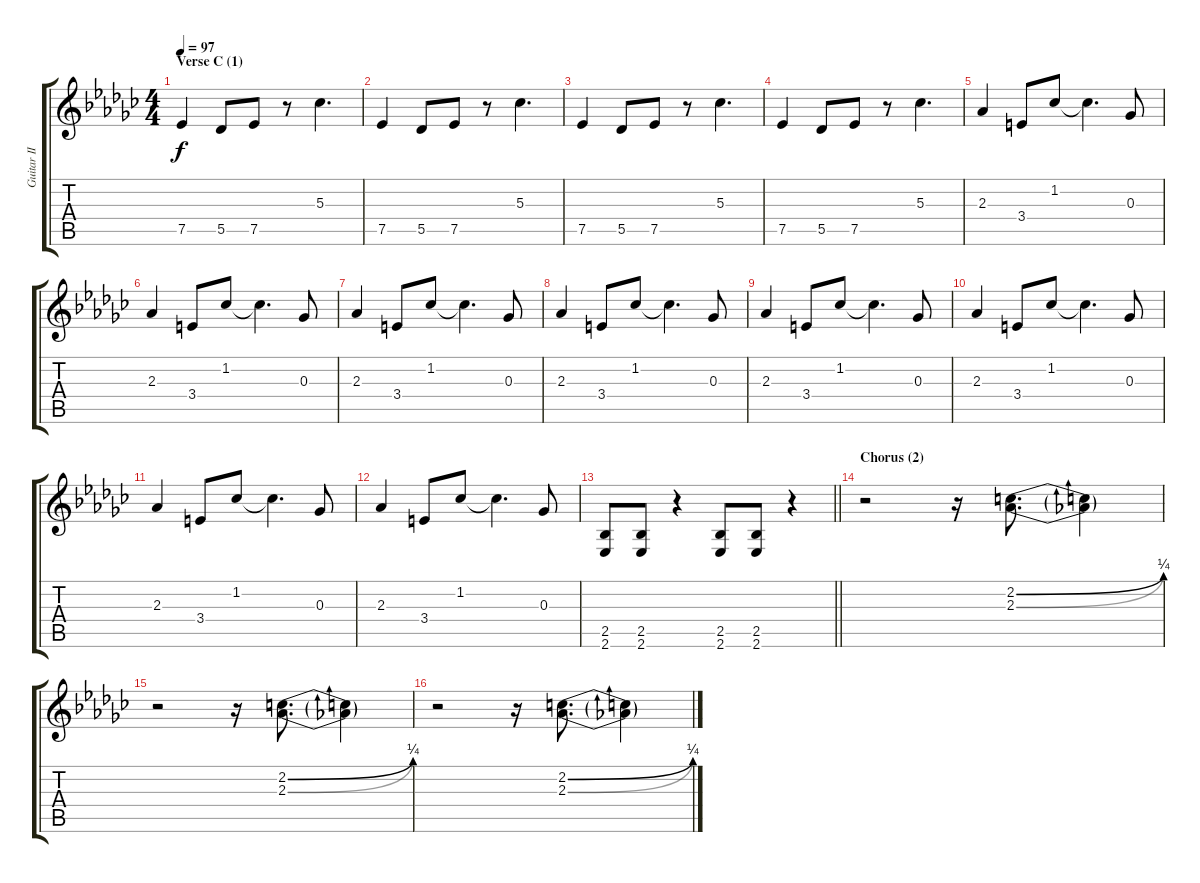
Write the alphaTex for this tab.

\track ("Guitar II" "Guitar II") {instrument distortionguitar}
\staff {score tabs}
\tuning (Eb4 Bb3 Gb3 Db3 Ab2 Db2) {hide}
\ts (4 4)
\section ("" "Verse C (1)")
\tempo 97
\clef g2
\ks ebminor
7.5.4{dy f} 5.5.8 7.5.8 r.8 5.3.4{d} |
7.5.4 5.5.8 7.5.8 r.8 5.3.4{d} |
7.5.4 5.5.8 7.5.8 r.8 5.3.4{d} |
7.5.4 5.5.8 7.5.8 r.8 5.3.4{d} |
2.3.4 3.4.8 1.2.8 1.2{t}.4{d} 0.3.8 |
2.3.4 3.4.8 1.2.8 1.2{t}.4{d} 0.3.8 |
2.3.4 3.4.8 1.2.8 1.2{t}.4{d} 0.3.8 |
2.3.4 3.4.8 1.2.8 1.2{t}.4{d} 0.3.8 |
2.3.4 3.4.8 1.2.8 1.2{t}.4{d} 0.3.8 |
2.3.4 3.4.8 1.2.8 1.2{t}.4{d} 0.3.8 |
2.3.4 3.4.8 1.2.8 1.2{t}.4{d} 0.3.8 |
2.3.4 3.4.8 1.2.8 1.2{t}.4{d} 0.3.8 |
\barLineRight lightlight
(2.5 2.6).8 (2.5 2.6).8 r.4 (2.5 2.6).8 (2.5 2.6).8 r.4 |
\section ("" "Chorus (2)")
r.2 r.16 (2.2{be (bend 0 0 60 1)} 2.3{be (bend 0 0 60 1)}).8{d} (2.2{t} 2.3{t}).4 |
r.2 r.16 (2.2{be (bend 0 0 60 1)} 2.3{be (bend 0 0 60 1)}).8{d} (2.2{t} 2.3{t}).4 |
r.2 r.16 (2.2{be (bend 0 0 60 1)} 2.3{be (bend 0 0 60 1)}).8{d} (2.2{t} 2.3{t}).4
